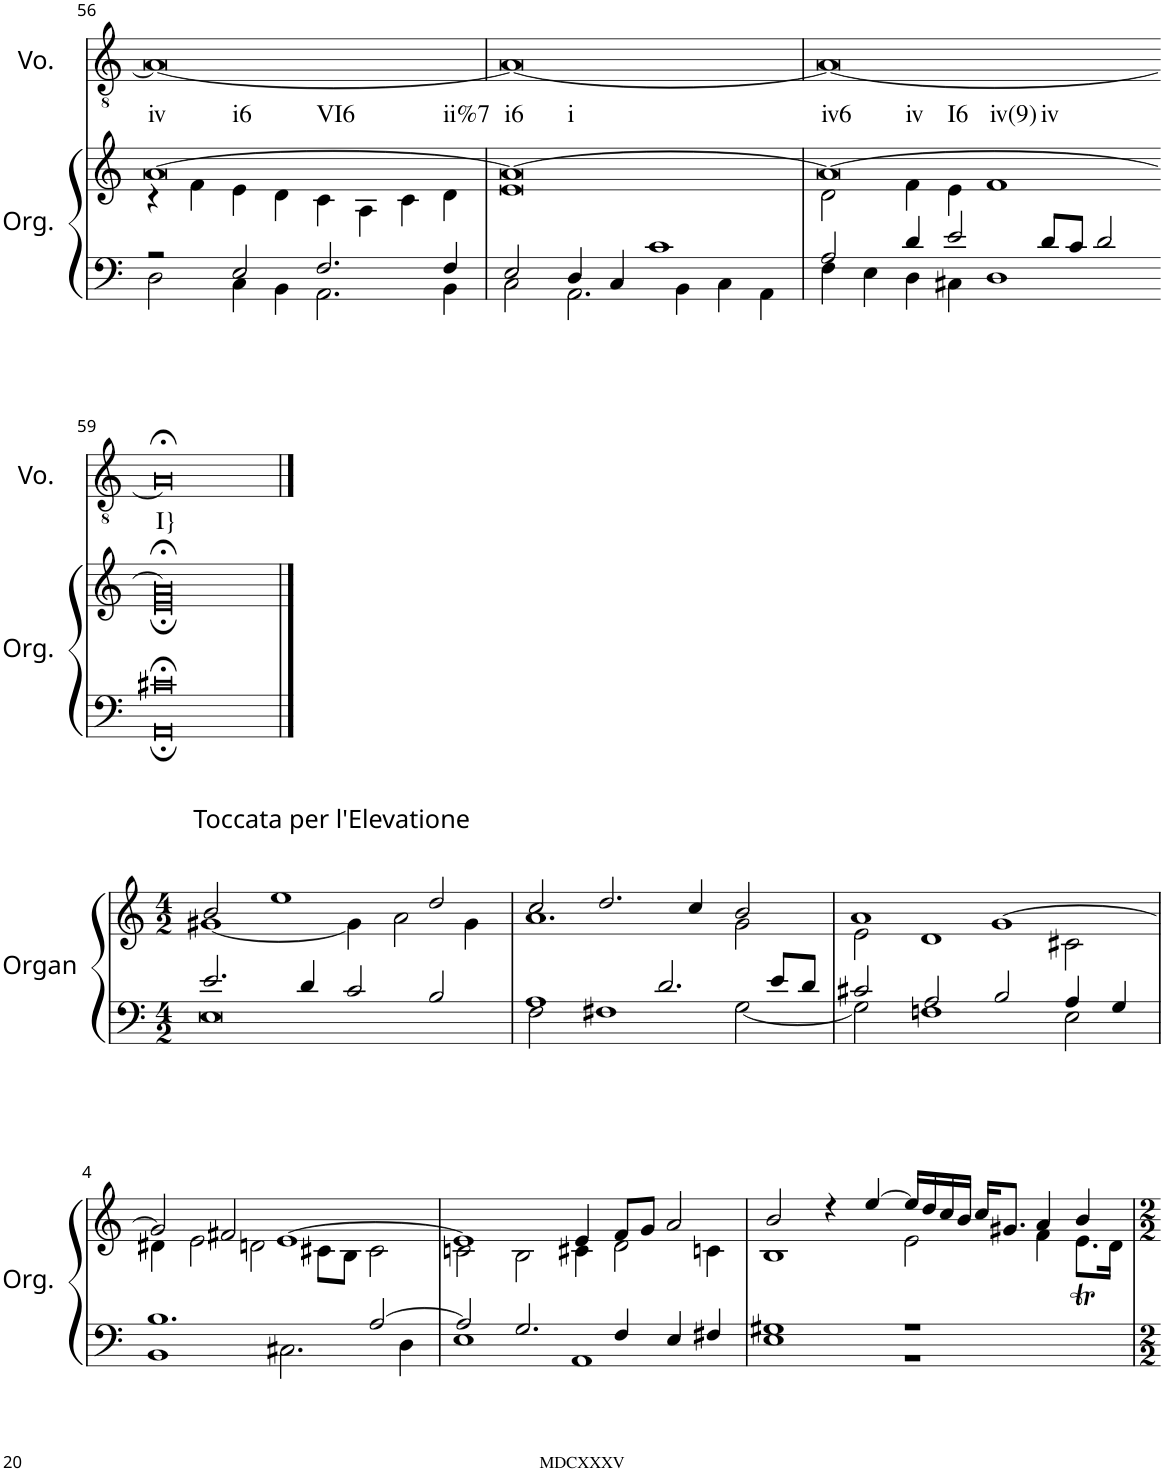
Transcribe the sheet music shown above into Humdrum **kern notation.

**kern	**kern	**harte	**kern
*part2	*part2	*part2	*part1
*staff3	*staff2	*	*staff1
*I"Organ	*	*	*I"Voice
*I'Org.	*	*	*I'Vo.
!!LO:PB:g=z
*clefF4	*clefG2	*	*clefGv2
*k[]	*k[]	*	*k[]
*M4/2	*M4/2	*	*M4/2
=56	=56	=56	=56
*^	*^	*	*
!	!	!	!	!LO:H:n=1:kt=iv	!
!	!	!	!	!LO:H:n=2:kt=i6	!
!	!	!	!	!LO:H:n=3:kt=VI6	!
!	!	!	!	!LO:H:n=4:kt=ii%7	!
2r	2D\	[0a	4r	N N N N	0A_
.	.	.	4f\	.	.
2E/	4C\	.	4e\	.	.
.	4BB\	.	4d\	.	.
2.F/	2.AA\	.	4c\	.	.
.	.	.	4A\	.	.
.	.	.	4c\	.	.
4F/	4BB\	.	4d\	.	.
=57	=57	=57	=57	=57	=57
!	!	!	!	!LO:H:n=1:kt=i6	!
!	!	!	!	!LO:H:n=2:kt=i	!
2E/	2C\	0a_	0e	N N	0A_
4D/	2.AA\	.	.	.	.
4C/	.	.	.	.	.
1c	.	.	.	.	.
.	4BB\	.	.	.	.
.	4C\	.	.	.	.
.	4AA\	.	.	.	.
=58	=58	=58	=58	=58	=58
!	!	!	!	!LO:H:n=1:kt=iv6	!
!	!	!	!	!LO:H:n=2:kt=iv	!
!	!	!	!	!LO:H:n=3:kt=I6	!
!	!	!	!	!LO:H:n=4:kt=iv(9)	!
!	!	!	!	!LO:H:n=5:kt=iv	!
2A/	4F\	0a_	2d\	N N N N N	0A_
.	4E\	.	.	.	.
4d/	4D\	.	4f\	.	.
2e/	4C#X\	.	4e\	.	.
.	1D	.	1f	.	.
8d/L	.	.	.	.	.
8c/J	.	.	.	.	.
2d/	.	.	.	.	.
!!LO:LB:g=z
=59-	=59-	=59-	=59-	=59-	=59-
!	!	!	!	!LO:H:kt=I}	!
0c#X;<	0AA;	0a;<]	0e;	N	0A;<]
!!LO:LB:g=z
==1	==1	==1	==1	==1	==1
*M4/2	*	*M4/2	*	*	*M4/2
!	!	!LO:TX:a:t=Toccata per l'Elevatione	!	!	!
2.e/	0E	2b/	[1g#X	.	0r
.	.	1ee	.	.	.
4d/	.	.	.	.	.
2c/	.	.	4g#\]	.	.
.	.	.	2a\	.	.
2B/	.	2dd/	.	.	.
.	.	.	4g#\	.	.
=2	=2	=2	=2	=2	=2
1A	2F\	2cc/	1.a	.	0r
.	1F#X	2.dd/	.	.	.
2.d/	.	.	.	.	.
.	.	4cc/	.	.	.
.	[2G\	2b/	2g\	.	.
8e/L	.	.	.	.	.
8d/J	.	.	.	.	.
=3	=3	=3	=3	=3	=3
2c#X/	2G\]	1a	2e\	.	0r
2A/	1Fn	.	1d	.	.
2B/	.	[1g	.	.	.
4A/	2E\	.	2c#X\	.	.
4G/	.	.	.	.	.
!!LO:LB:g=z
=4	=4	=4	=4	=4	=4
1.B	1BB	2g/]	4d#X\	.	0r
.	.	.	2e\	.	.
.	.	2f#X/	.	.	.
.	.	.	2dn\	.	.
.	2.C#X\	[1e	.	.	.
.	.	.	8c#X\L	.	.
.	.	.	8B\J	.	.
[2A/	.	.	2c#\	.	.
.	4D\	.	.	.	.
=5	=5	=5	=5	=5	=5
2A/]	1E	1e]	2cn\	.	0r
2.G/	.	.	2B\	.	.
.	1AA	4e/	4c#X\	.	.
4F/	.	8f/L	2d\	.	.
.	.	8g/J	.	.	.
4E/	.	2a/	.	.	.
4F#X/	.	.	4cn\	.	.
=6	=6	=6	=6	=6	=6
1G#X	1E	2b/	1B	.	0r
.	.	4r	.	.	.
.	.	[4ee/	.	.	.
1r	1r	16ee/LL]	2e\	.	.
.	.	16dd/	.	.	.
.	.	16cc/	.	.	.
.	.	16b/JJ	.	.	.
.	.	16cc/KL	.	.	.
.	.	8.g#X/J	.	.	.
.	.	4a/	4f\	.	.
.	.	4b/	8.et\L	.	.
.	.	.	16d\Jk	.	.
*v	*v	*	*	*	*
*	*v	*v	*	*
=	=	=	=
*-	*-	*-	*-
